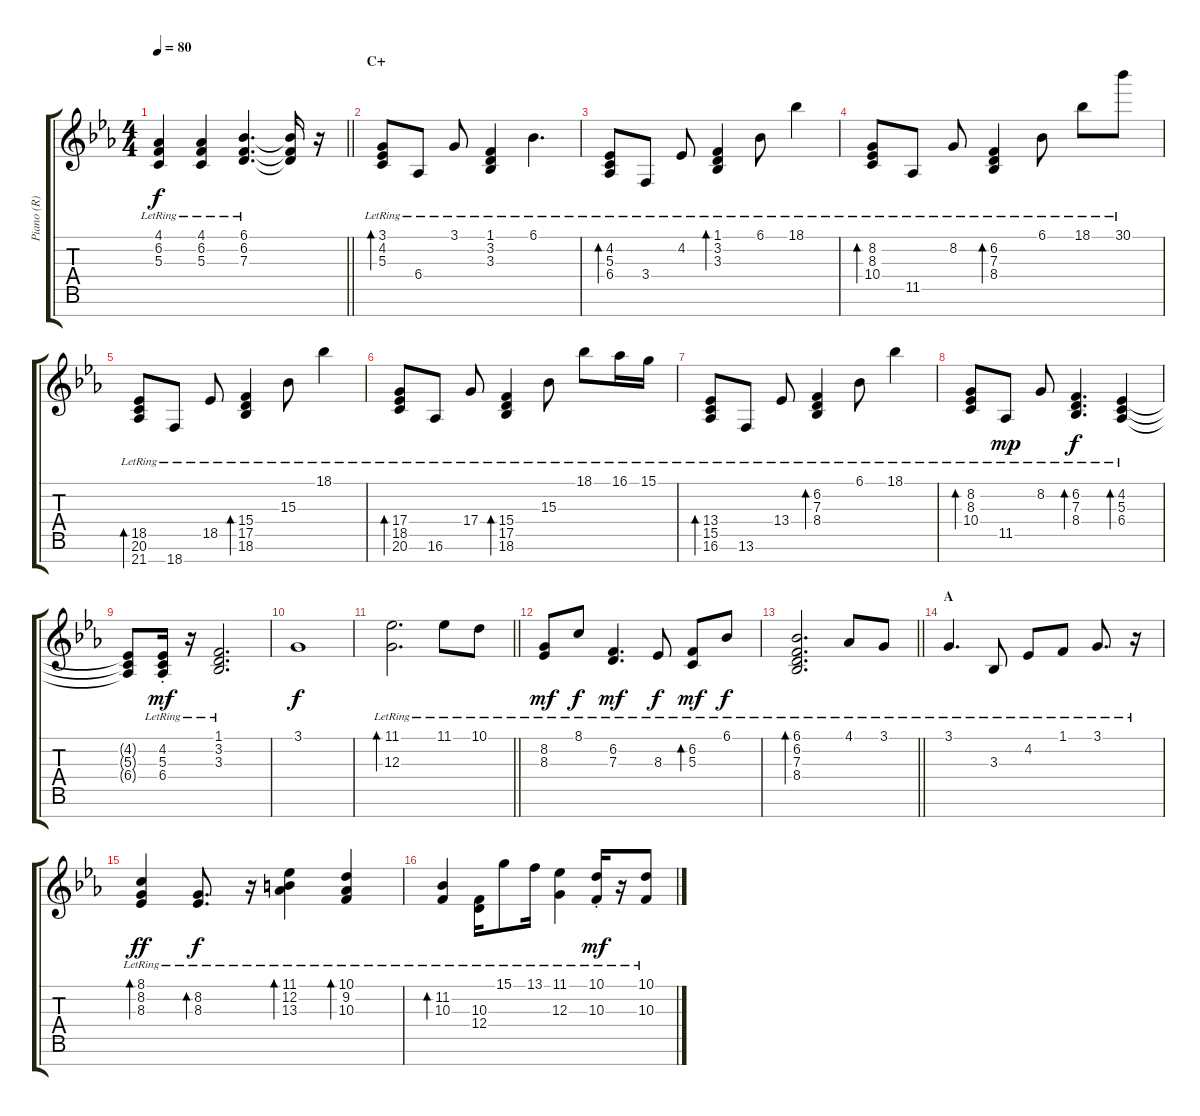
\track ("Piano (R)" "Piano (R)") {instrument acousticgrandpiano}
\staff {score tabs}
\tuning (E4 B3 G3 D3 A2 E2 B1) {hide}
\ts (4 4)
\tempo 80
\clef g2
\barLineRight lightlight
\ks eb
(4.1{lr} 6.2{lr} 5.3{lr}).4{dy f} (4.1{lr} 6.2{lr} 5.3{lr}).4 (6.1{lr} 6.2{lr} 7.3{lr}).4{d} (6.1{t} 6.2{t} 7.3{t}).16 r.16 |
\section ("" "C+")
(3.1{lr} 4.2{lr} 5.3{lr}).8{bd 120} 6.4{lr}.8 3.1{lr}.8 (1.1{lr} 3.2{lr} 3.3{lr}).4 6.1{lr}.4{d} |
(4.2{lr} 5.3{lr} 6.4{lr}).8{bd 120} 3.4{lr}.8 4.2{lr}.8 (1.1{lr} 3.2{lr} 3.3{lr}).4{bd 60} 6.1{lr}.8 18.1{lr}.4 |
(8.2{lr} 8.3{lr} 10.4{lr}).8{bd 120} 11.5{lr}.8 8.2{lr}.8 (6.2{lr} 7.3{lr} 8.4{lr}).4{bd 60} 6.1{lr}.8 18.1{lr}.8 30.1{lr}.8 |
(18.5{lr} 20.6{lr} 21.7{lr}).8{bd 120} 18.7{lr}.8 18.5{lr}.8 (15.4{lr} 17.5{lr} 18.6{lr}).4{bd 60} 15.3{lr}.8 18.1{lr}.4 |
(17.4{lr} 18.5{lr} 20.6{lr}).8{bd 120} 16.6{lr}.8 17.4{lr}.8 (15.4{lr} 17.5{lr} 18.6{lr}).4{bd 60} 15.3{lr}.8 18.1{lr}.8 16.1{lr}.16 15.1{lr}.16 |
(13.4{lr} 15.5{lr} 16.6{lr}).8{bd 120} 13.6{lr}.8 13.4{lr}.8 (6.2{lr} 7.3{lr} 8.4{lr}).4{bd 60} 6.1{lr}.8 18.1{lr}.4 |
(8.2{lr} 8.3{lr} 10.4{lr}).8{bd 60} 11.5{lr}.8{dy mp} 8.2{lr}.8 (6.2{lr} 7.3{lr} 8.4{lr}).4{d bd 60 dy f} (4.2{lr} 5.3{lr} 6.4{lr}).4{bd 60} |
(4.2{t} 5.3{t} 6.4{t}).8 (4.2{st lr} 5.3{st} 6.4{st lr}).16{dy mf} r.16 (1.1{lr} 3.2{lr} 3.3{lr}).2{d} |
3.1.1{dy f} |
\barLineRight lightlight
(11.1{lr} 12.3).2{d bd 120} 11.1{lr}.8 10.1{lr}.8 |
\section ("" "")
(8.2{lr} 8.3{lr}).8{dy mf} 8.1{lr}.8{dy f} (6.2{lr} 7.3{lr}).4{d dy mf} 8.3{lr}.8{dy f} (6.2{lr} 5.3{lr}).8{bd 60 dy mf} 6.1{lr}.8{dy f} |
\barLineRight lightlight
(6.1{lr} 6.2{lr} 7.3{lr} 8.4{lr}).2{d bd 60} 4.1{lr}.8 3.1{lr}.8 |
\section ("" "A")
3.1{lr}.4{d} 3.3{lr}.8 4.2{lr}.8 1.1{lr}.8 3.1{lr}.8{d} r.16 |
(8.1{lr} 8.2{lr} 8.3{lr}).4{bd 60 dy ff} (8.2{lr} 8.3{lr}).8{d bd 60 dy f} r.16 (11.1{lr} 12.2{lr} 13.3{lr}).4{bd 60} (10.1{lr} 9.2{lr} 10.3{lr}).4{bd 60} |
(11.2{lr} 10.3{lr}).4{bd 60} (10.3{lr} 12.4{lr}).16 15.1{lr}.8 13.1{lr}.16 (11.1{lr} 12.3{lr}).4 (10.1{st lr} 10.3{st lr}).16{dy mf} r.16 (10.1{lr} 10.3{lr}).8
